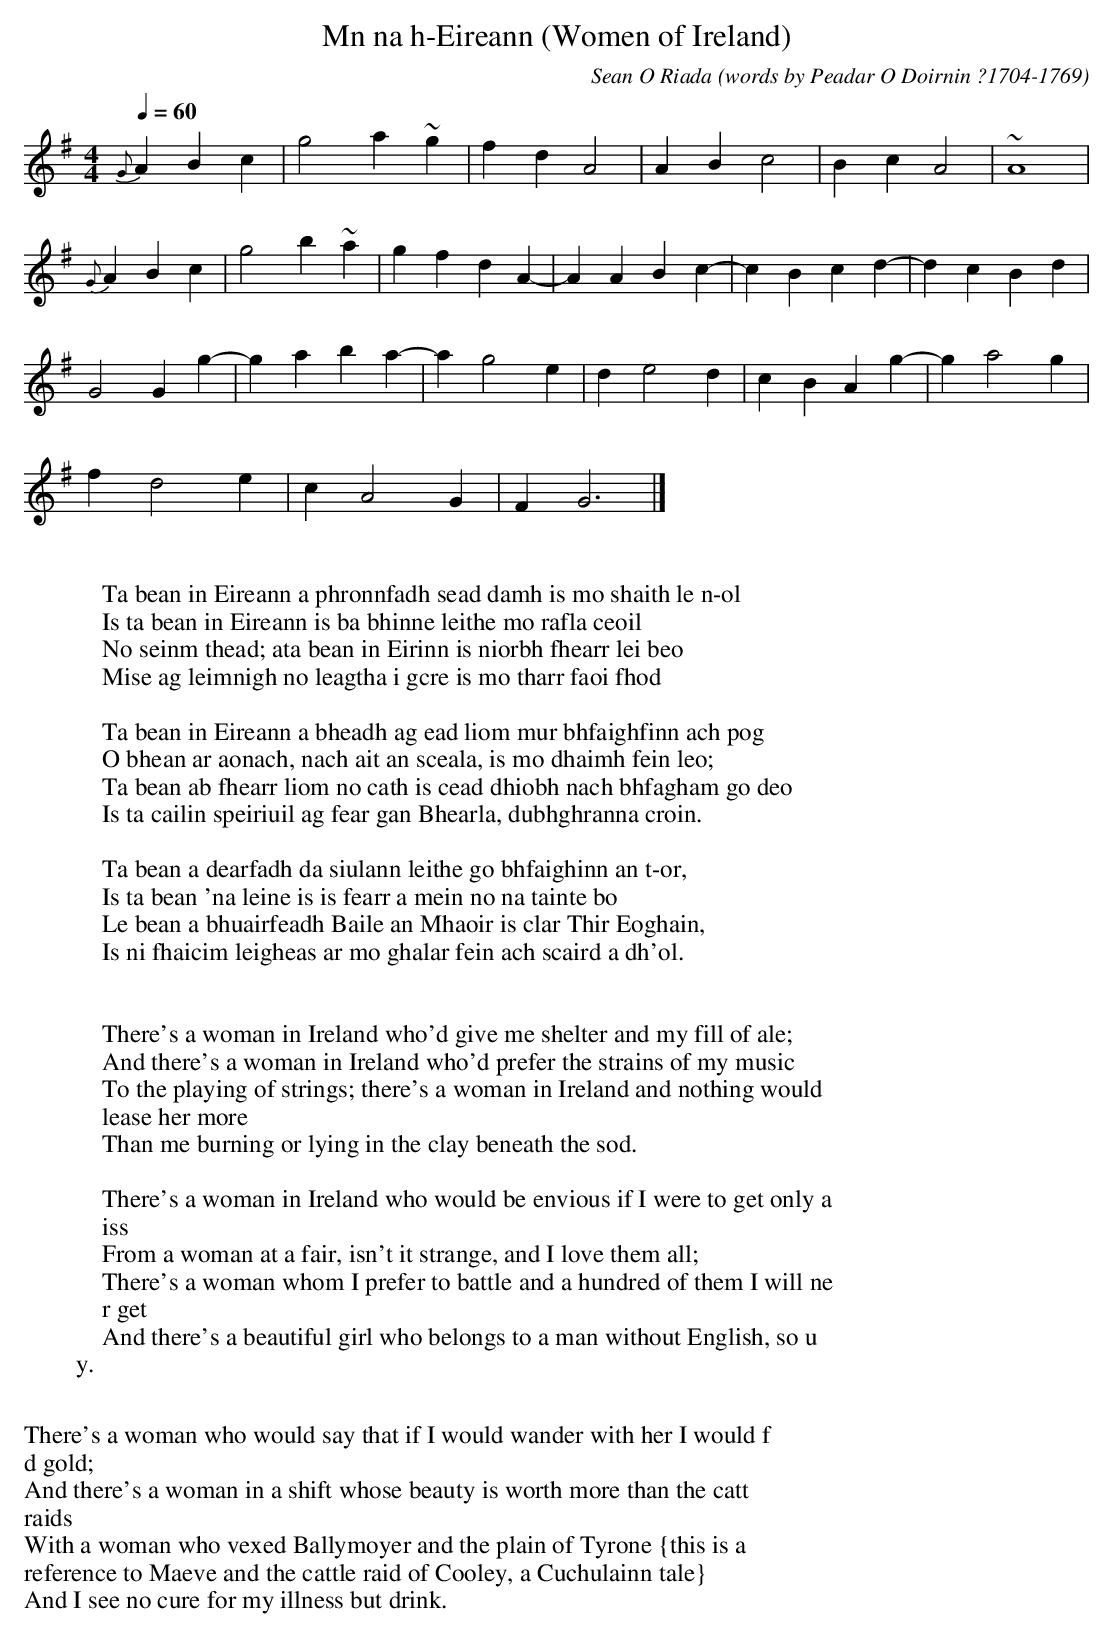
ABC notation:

X:1
T:Mn na h-Eireann (Women of Ireland)
C:Sean O Riada (words by Peadar O Doirnin ?1704-1769)
M:4/4
L:1/4
Q:60
W:
W: Ta bean in Eireann a phronnfadh sead damh is mo shaith le n-ol
W: Is ta bean in Eireann is ba bhinne leithe mo rafla ceoil
W: No seinm thead; ata bean in Eirinn is niorbh fhearr lei beo
W: Mise ag leimnigh no leagtha i gcre is mo tharr faoi fhod
W:
W: Ta bean in Eireann a bheadh ag ead liom mur bhfaighfinn ach pog
W: O bhean ar aonach, nach ait an sceala, is mo dhaimh fein leo;
W: Ta bean ab fhearr liom no cath is cead dhiobh nach bhfagham go deo
W: Is ta cailin speiriuil ag fear gan Bhearla, dubhghranna croin.
W:
W: Ta bean a dearfadh da siulann leithe go bhfaighinn an t-or,
W: Is ta bean 'na leine is is fearr a mein no na tainte bo
W: Le bean a bhuairfeadh Baile an Mhaoir is clar Thir Eoghain,
W: Is ni fhaicim leigheas ar mo ghalar fein ach scaird a dh'ol.
W:
W:
W: There's a woman in Ireland who'd give me shelter and my fill of ale;
W: And there's a woman in Ireland who'd prefer the strains of my music
W: To the playing of strings; there's a woman in Ireland and nothing would
W:lease her more
W: Than me burning or lying in the clay beneath the sod.
W:
W: There's a woman in Ireland who would be envious if I were to get only a
W:iss
W: From a woman at a fair, isn't it strange, and I love them all;
W: There's a woman whom I prefer to battle and a hundred of them I will ne
W:r get
W: And there's a beautiful girl who belongs to a man without English, so u
W:y.
W:
W: There's a woman who would say that if I would wander with her I would f
W:d gold;
W: And there's a woman in a shift whose beauty is worth more than the catt
W: raids
W: With a woman who vexed Ballymoyer and the plain of Tyrone {this is a
W: reference to Maeve and the cattle raid of Cooley, a Cuchulainn tale}
W: And I see no cure for my illness but drink.
K:G
{G}ABc | g2 a~g | fdA2 | ABc2 | BcA2 | ~A4 |
{G}ABc | g2 b~a | gfdA-| AABc-| cBcd-| dcBd |
G2 G g-| gaba-| ag2e | de2 d | cBAg-| ga2g |
fd2 e | cA2G | FG3 |]
